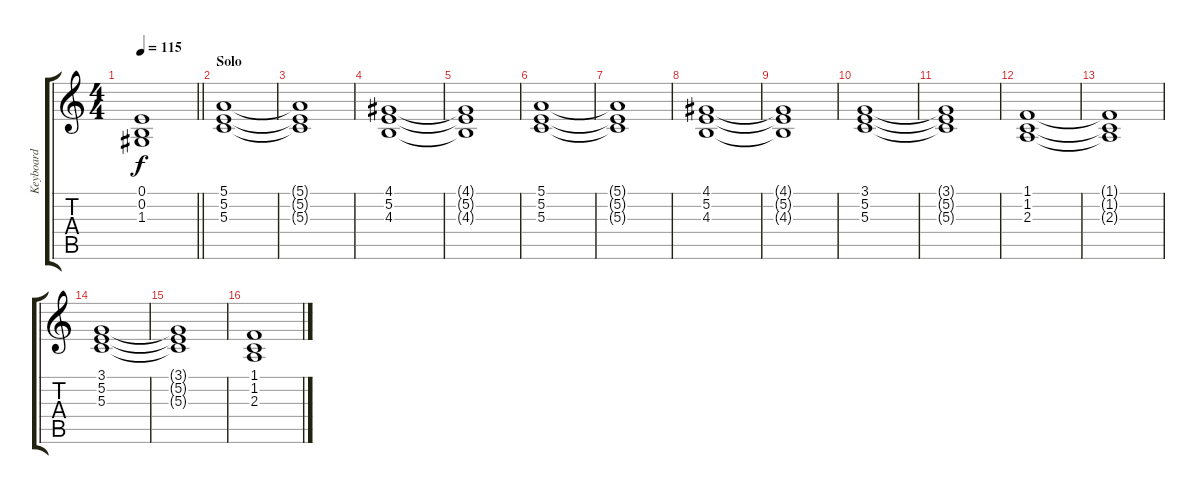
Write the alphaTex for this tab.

\track ("Keyboard" "Keyboard") {instrument stringensemble1}
\staff {score tabs}
\tuning (E4 B3 G3 D3 A2 E2) {hide}
\ts (4 4)
\tempo 115
\clef g2
\barLineRight lightlight
\ks c
(0.1 0.2 1.3).1{dy f} |
\section ("" "Solo")
(5.1 5.2 5.3).1 |
(5.1{t} 5.2{t} 5.3{t}).1 |
(4.1 5.2 4.3).1 |
(4.1{t} 5.2{t} 4.3{t}).1 |
(5.1 5.2 5.3).1 |
(5.1{t} 5.2{t} 5.3{t}).1 |
(4.1 5.2 4.3).1 |
(4.1{t} 5.2{t} 4.3{t}).1 |
(3.1 5.2 5.3).1 |
(3.1{t} 5.2{t} 5.3{t}).1 |
(1.1 1.2 2.3).1 |
(1.1{t} 1.2{t} 2.3{t}).1 |
(3.1 5.2 5.3).1 |
(3.1{t} 5.2{t} 5.3{t}).1 |
(1.1 1.2 2.3).1
